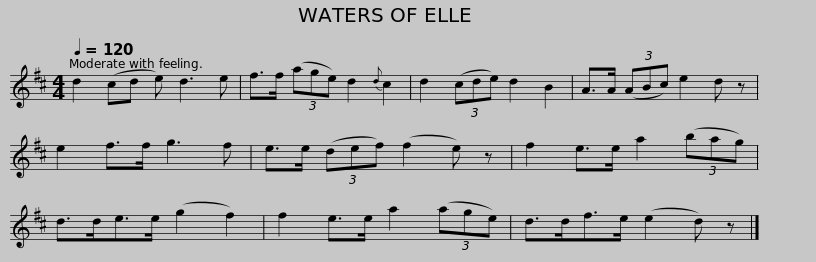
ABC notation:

X:1
L:1/8
Q:1/4=120
M:4/4
I:linebreak $
K:D
V:1 treble
V:1
 d2 (cd e) d3 e | f>f (3(age) d2{d} c2 | d2 (3(cde) d2 B2 | A>A (3(ABc) e2 d z | e2 f>f g3 f | %5
 e>e (3(def) (f2 e) z |$ f2 e>e a2 (3(bag) | d>de>e (g2 f2) | f2 e>e a2 (3(age) | d>df>e (e2 d) z |] %10
